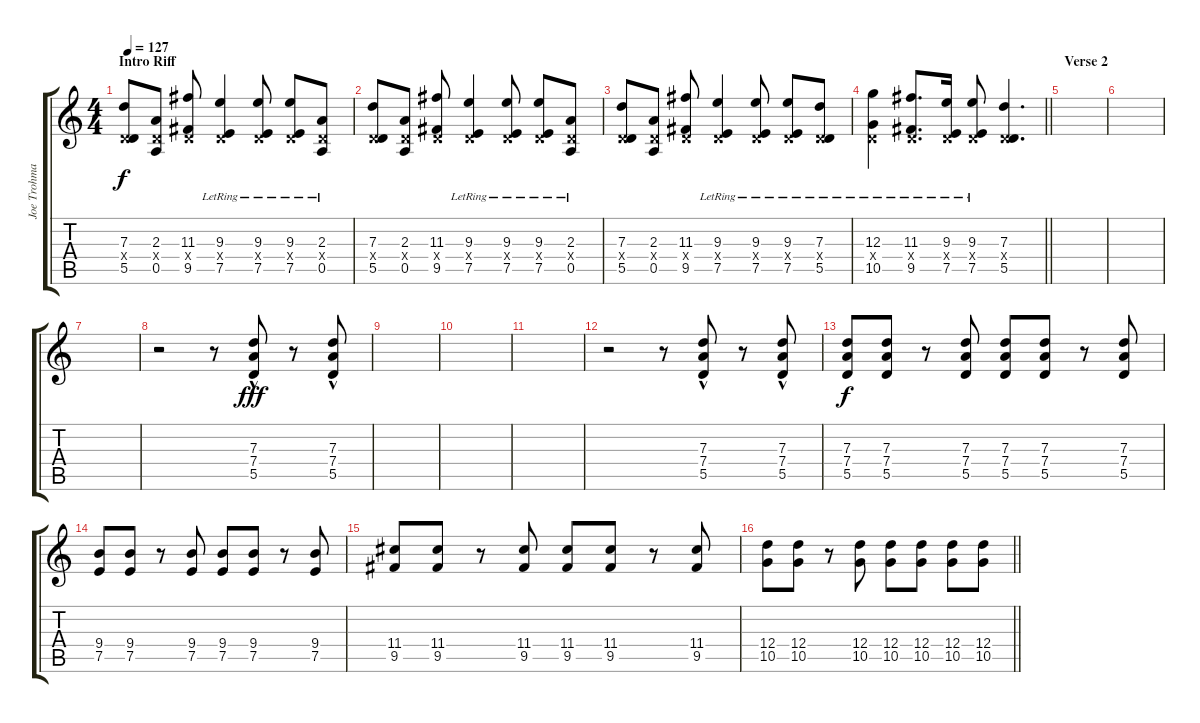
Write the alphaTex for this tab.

\track ("Joe Trohman (Lead Guitar)" "Joe Trohma") {instrument distortionguitar}
\staff {score tabs}
\tuning (E4 B3 G3 D3 A2 D2) {hide}
\ts (4 4)
\section ("" "Intro Riff")
\tempo 127
\clef g2
\ks c
(7.3 0.4{x} 5.5).8{dy f} (2.3 0.4{x} 0.5).8 (11.3 0.4{x} 9.5).8 (9.3 0.4{x} 7.5{lr}).4 (9.3 0.4{x} 7.5{lr}).8 (9.3 0.4{x} 7.5{lr}).8 (2.3 0.4{x} 0.5{lr}).8 |
(7.3 0.4{x} 5.5).8 (2.3 0.4{x} 0.5).8 (11.3 0.4{x} 9.5).8 (9.3 0.4{x} 7.5{lr}).4 (9.3 0.4{x} 7.5{lr}).8 (9.3 0.4{x} 7.5{lr}).8 (2.3 0.4{x} 0.5{lr}).8 |
(7.3 0.4{x} 5.5).8 (2.3 0.4{x} 0.5).8 (11.3 0.4{x} 9.5).8 (9.3 0.4{x} 7.5{lr}).4 (9.3 0.4{x} 7.5{lr}).8 (9.3 0.4{x} 7.5{lr}).8 (7.3 0.4{x} 5.5{lr}).8 |
\barLineRight lightlight
(12.3 0.4{x} 10.5{lr}).4 (11.3 0.4{x} 9.5{lr}).8{d} (9.3 0.4{x} 7.5{lr}).16 (9.3 0.4{x} 7.5{lr}).8 (7.3 0.4{x} 5.5).4{d} |
\section ("" "Verse 2")
|
|
|
r.2 r.8 (7.3 7.4 5.5{hac}).8{dy fff} r.8 (7.3 7.4 5.5{hac}).8 |
|
|
|
r.2 r.8 (7.3 7.4 5.5{hac}).8 r.8 (7.3 7.4 5.5{hac}).8 |
(7.3 7.4 5.5).8{dy f} (7.3 7.4 5.5).8 r.8 (7.3 7.4 5.5).8 (7.3 7.4 5.5).8 (7.3 7.4 5.5).8 r.8 (7.3 7.4 5.5).8 |
(9.4 7.5).8 (9.4 7.5).8 r.8 (9.4 7.5).8 (9.4 7.5).8 (9.4 7.5).8 r.8 (9.4 7.5).8 |
(11.4 9.5).8 (11.4 9.5).8 r.8 (11.4 9.5).8 (11.4 9.5).8 (11.4 9.5).8 r.8 (11.4 9.5).8 |
\barLineRight lightlight
(12.4 10.5).8 (12.4 10.5).8 r.8 (12.4 10.5).8 (12.4 10.5).8 (12.4 10.5).8 (12.4 10.5).8 (12.4 10.5).8
